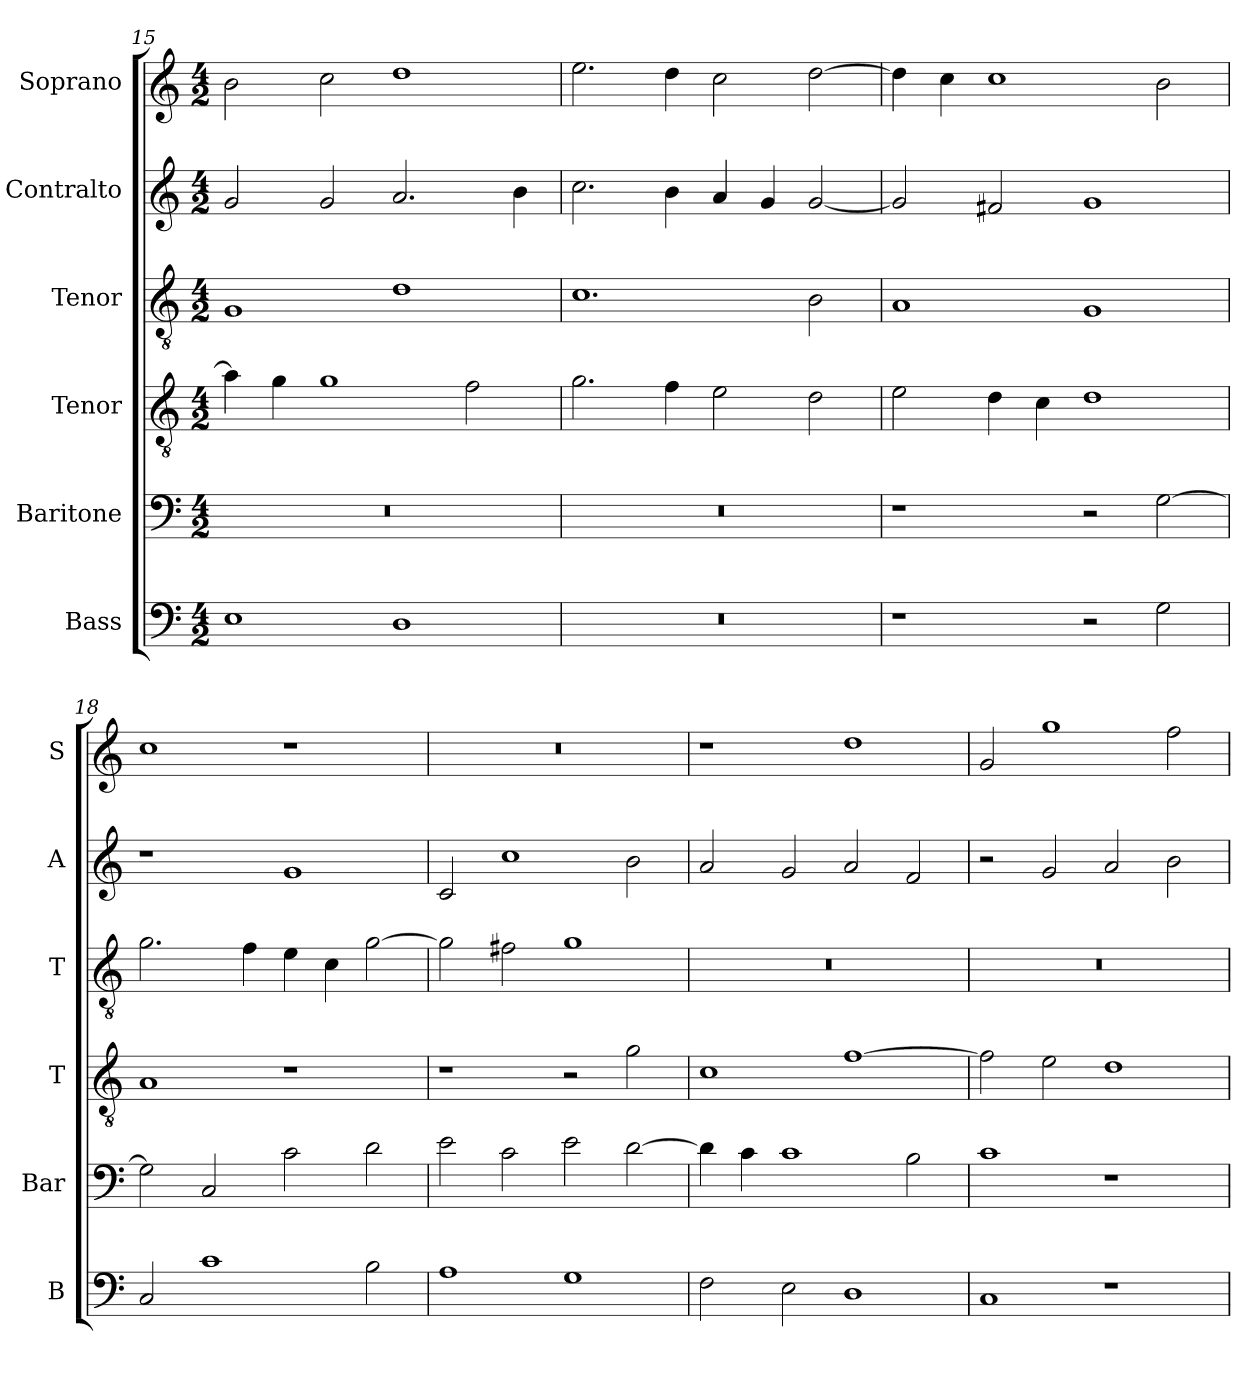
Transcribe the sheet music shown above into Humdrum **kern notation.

**kern	**kern	**kern	**kern	**kern	**kern
*part6	*part5	*part4	*part3	*part2	*part1
*staff6	*staff5	*staff4	*staff3	*staff2	*staff1
*I"Bass	*I"Baritone	*I"Tenor	*I"Tenor	*I"Contralto	*I"Soprano
*I'B	*I'Bar	*I'T	*I'T	*I'A	*I'S
*clefF4	*clefF4	*clefGv2	*clefGv2	*clefG2	*clefG2
*k[]	*k[]	*k[]	*k[]	*k[]	*k[]
*G:mix	*G:mix	*G:mix	*G:mix	*G:mix	*G:mix
*M4/2	*M4/2	*M4/2	*M4/2	*M4/2	*M4/2
=15	=15	=15	=15	=15	=15
1E	0r	4a]	1G	2g	2b
.	.	4g	.	.	.
.	.	1g	.	2g	2cc
1D	.	.	1d	2.a	1dd
.	.	2f	.	.	.
.	.	.	.	4b	.
=16	=16	=16	=16	=16	=16
0r	0r	2.g	1.c	2.cc	2.ee
.	.	4f	.	4b	4dd
.	.	2e	.	4a	2cc
.	.	.	.	4g	.
.	.	2d	2B	[2g	[2dd
=17	=17	=17	=17	=17	=17
1r	1r	2e	1A	2g]	4dd]
.	.	.	.	.	4cc
.	.	4d	.	2f#X	1cc
.	.	4c	.	.	.
2r	2r	1d	1G	1g	.
2G	[2G	.	.	.	2b
=18	=18	=18	=18	=18	=18
2C	2G]	1A	2.g	1r	1cc
1c	2C	.	.	.	.
.	.	.	4f	.	.
.	2c	1r	4e	1g	1r
.	.	.	4c	.	.
2B	2d	.	[2g	.	.
=19	=19	=19	=19	=19	=19
1A	2e	1r	2g]	2c	0r
.	2c	.	2f#X	1cc	.
1G	2e	2r	1g	.	.
.	[2d	2g	.	2b	.
=20	=20	=20	=20	=20	=20
2F	4d]	1c	0r	2a	1r
.	4c	.	.	.	.
2E	1c	.	.	2g	.
1D	.	[1f	.	2a	1dd
.	2B	.	.	2f	.
=21	=21	=21	=21	=21	=21
1C	1c	2f]	0r	2r	2g
.	.	2e	.	2g	1gg
1r	1r	1d	.	2a	.
.	.	.	.	2b	2ff
=	=	=	=	=	=
*-	*-	*-	*-	*-	*-
